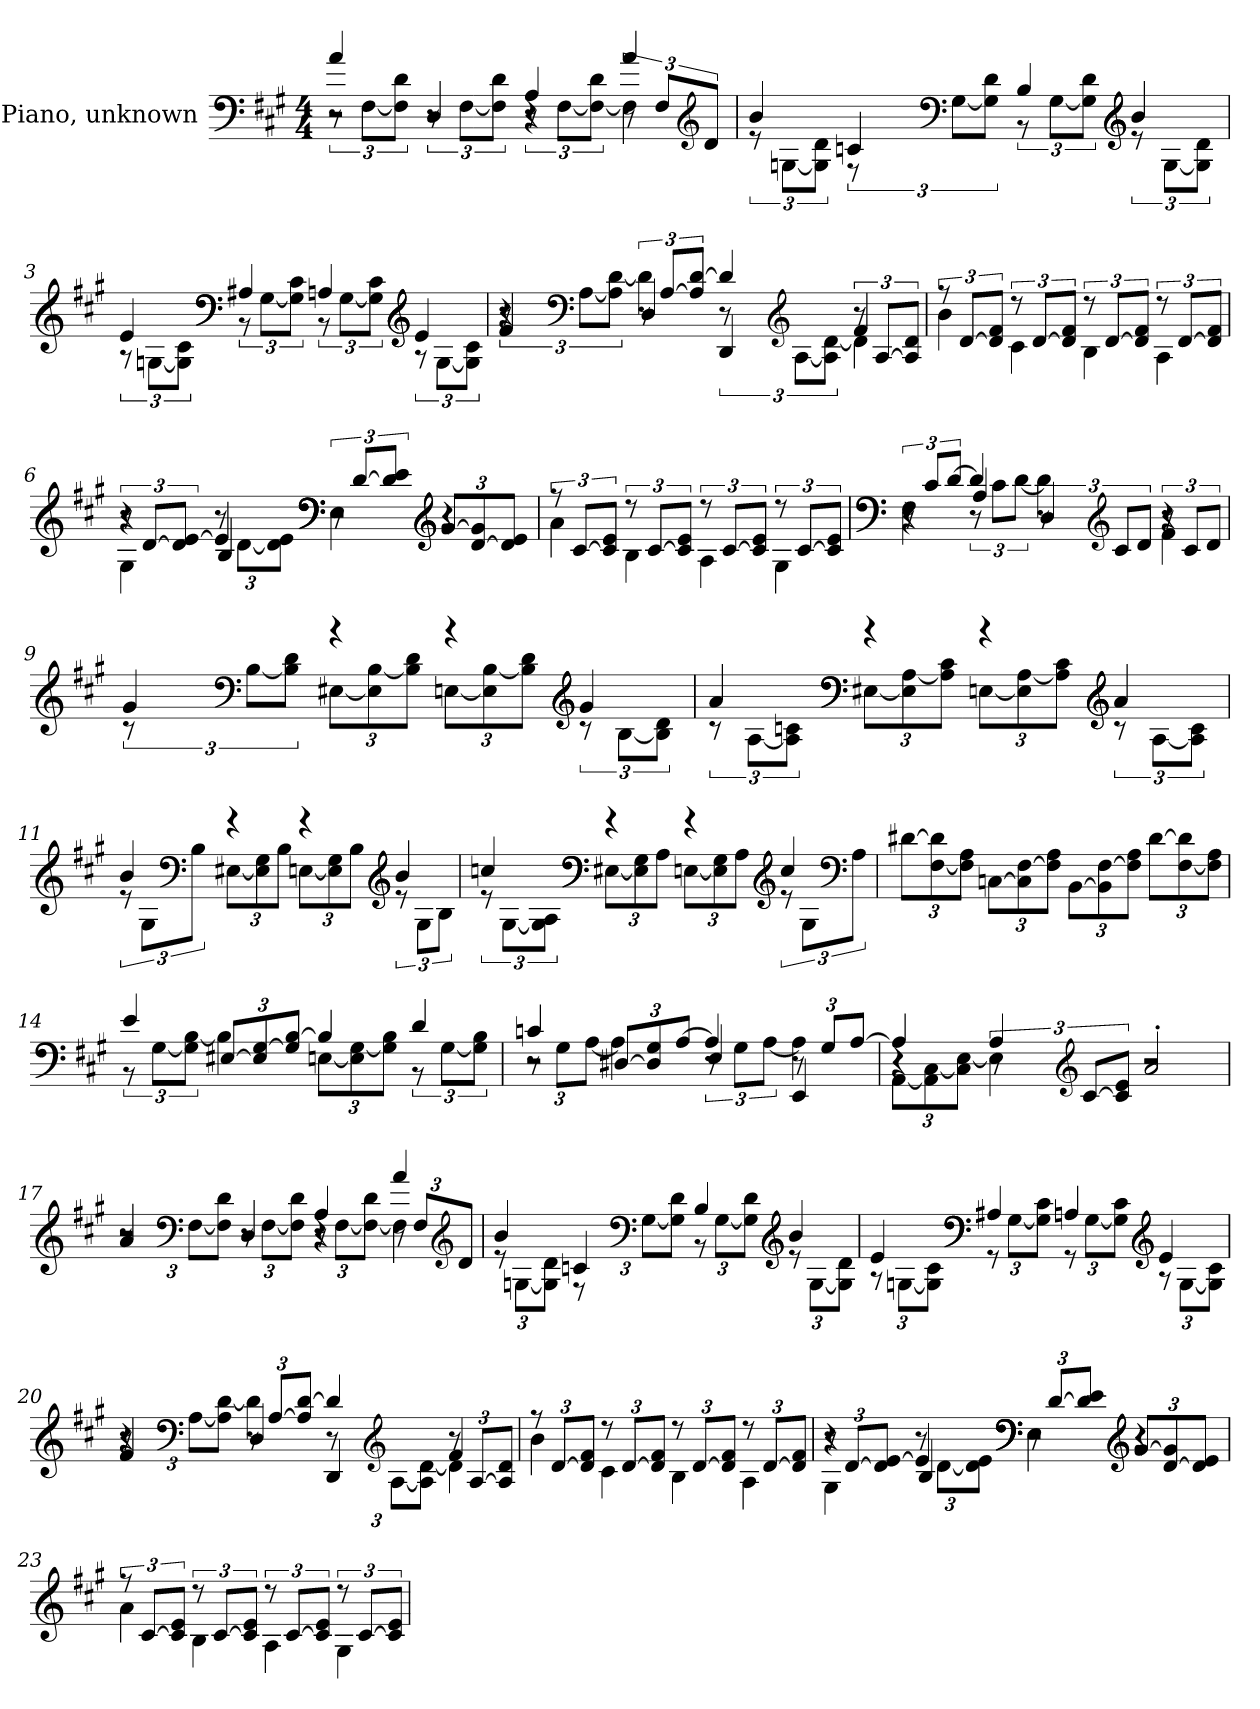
**kern
*part1
*staff1
*I"Piano, unknown
*I'Pno.
*clefF4
*k[f#c#g#]
*M4/4
*MM120
=1
*^
*	*^
2r	12r	4a/
.	[12F#\L	.
.	12F#\] 12d\J	.
.	12r	4D/
.	[12F#\L	.
.	12F#\] 12d\J	.
4r	12r	4A/
.	[12F#\L	.
.	12F#\_ 12d\J	.
4a/	4F#\]	12r
.	.	12F#/L
*clefG2	*	*
.	.	12d/J
*	*v	*v
=2	=2
4b/	12r
.	[12Gn\L
.	12G\] 12d\J
4cn/	12r
*clefF4	*
.	[12G\L
.	12G\] 12d\J
4B/	12r
.	[12G\L
.	12G\] 12d\J
*clefG2	*
4b/	12r
.	[12G\L
.	12G\] 12d\J
!!LO:LB:g=z	!!
=3	=3
4e/	12r
.	[12Gn\L
.	12G\] 12c#\J
*clefF4	*
4A#X/	12r
.	[12G\L
.	12G\] 12c#\J
4An/	12r
.	[12G\L
.	12G\] 12c#\J
*clefG2	*
4e/	12r
.	[12G\L
.	12G\] 12c#\J
=4	=4
*	*^
4f#/	12r	4r
*clefF4	*	*
.	[12A\L	.
.	12A\] [12d\J	.
12r	4d\]	4D/
[12A/L	.	.
12A/] [12d/J	.	.
4d/]	12r	4DD/
*clefG2	*	*
.	[12A\L	.
.	12A\] [12d\J	.
12r	4d\]	4f#/
[12A/L	.	.
12A/] 12d/J	.	.
*	*v	*v
!!LO:LB:g=z
=5	=5
12r	4b\
[12d/L	.
12d/] 12f#/J	.
12r	4c#\
[12d/L	.
12d/] 12f#/J	.
12r	4B\
[12d/L	.
12d/] 12f#/J	.
12r	4A\
[12d/L	.
12d/] 12f#/J	.
=6	=6
*	*^
12r	4G#\	4r
[12d/L	.	.
12d/] [12e/J	.	.
4e/]	12r	4B/
.	[12d\L	.
.	12d\] 12e\J	.
*clefF4	*	*
12r	4E\	2r
[12d/L	.	.
12d/] 12e/J	.	.
*clefG2	*	*
*Xbrackettup	*	*
[12g#/L	4r	.
[12d/ 12g#/]	.	.
12d/] 12e/J	.	.
*v	*v	*v
!!LO:LB:g=z
=7
*brackettup
*^
12r	4a\
[12c#/L	.
12c#/] 12e/J	.
12r	4B\
[12c#/L	.
12c#/] 12e/J	.
12r	4A\
[12c#/L	.
12c#/] 12e/J	.
12r	4G#\
[12c#/L	.
12c#/] 12e/J	.
*v	*v
=8
*clefF4
*^
*	*^
12r	4F#\	4r
12c#/L	.	.
[12d/J	.	.
4d/]	12r	4A/
.	12c#\L	.
.	[12d\J	.
12r	4d\]	4D/
*clefG2	*	*
12c#/L	.	.
12d/J	.	.
12r	4f#\	4r
12c#/L	.	.
12d/J	.	.
*	*v	*v
!!LO:LB:g=z
=9	=9
4g#/	12r
*clefF4	*
.	[12B\L
.	12B\] 12d\J
*	*Xbrackettup
4r	[12E#X\L
.	12E#\] [12B\
.	12B\] 12d\J
4r	[12En\L
.	12E\] [12B\
.	12B\] 12d\J
*clefG2	*
*	*brackettup
4g#/	12r
.	[12B\L
.	12B\] 12d\J
=10	=10
4a/	12r
.	[12A\L
.	12A\] 12cn\J
*clefF4	*
*	*Xbrackettup
4r	[12E#X\L
.	12E#\] [12A\
.	12A\] 12c\J
4r	[12En\L
.	12E\] [12A\
.	12A\] 12c\J
*clefG2	*
*	*brackettup
4a/	12r
.	[12A\L
.	12A\] 12c\J
!!LO:LB:g=z	!!
=11	=11
4b/	12r
.	12G#\L
*clefF4	*
.	12B\J
*	*Xbrackettup
4r	[12E#X\L
.	12E#\] 12G#\
.	12B\J
4r	[12En\L
.	12E\] 12G#\
.	12B\J
*clefG2	*
*	*brackettup
4b/	12r
.	12G#\L
.	12B\J
=12	=12
4ccn/	12r
.	[12G#\L
.	12G#\] 12A\J
*clefF4	*
*	*Xbrackettup
4r	[12E#X\L
.	12E#\] 12G#\
.	12A\J
4r	[12En\L
.	12E\] 12G#\
.	12A\J
*clefG2	*
*	*brackettup
4cc/	12r
.	12G#\L
*clefF4	*
.	12A\J
*v	*v
!!LO:LB:g=z
=13
*Xbrackettup
[12d#X\L
[12F#\ 12d#\]
12F#\] 12A\J
[12Cn\L
12C\] [12F#\
12F#\] 12A\J
[12BB\L
12BB\] [12F#\
12F#\] 12A\J
[12d#\L
[12F#\ 12d#\]
12F#\] 12A\J
=14
*^
*	*brackettup
4e/	12r
.	[12G#\L
.	12G#\] [12B\J
*Xbrackettup	*
[12E#X/L	4B\]
12E#/] [12G#/	.
12G#/] [12B/J	.
4B/]	[12En\L
.	12E\] [12G#\
.	12G#\] 12B\J
*	*brackettup
4d/	12r
.	[12G#\L
.	12G#\] 12B\J
!!LO:LB:g=z	!!
=15	=15
*	*^
4cn/	12r	2r
.	12G#\L	.
.	[12A\J	.
*Xbrackettup	*	*
[12D#X/L	4A\]	.
12D#/] 12G#/	.	.
[12A/J	.	.
*	*brackettup	*
4A/]	12r	4E/
.	12G#\L	.
.	[12A\J	.
12r	4A\]	4EE/
12G#/L	.	.
[12A/J	.	.
=16	=16	=16
*	*Xbrackettup	*
4A/]	[12AA\L	4r
.	12AA\] [12C#\	.
.	12C#\] [12E\J	.
*brackettup	*	*
12r	4E\]	4A/
*clefG2	*	*
[12c#/L	.	.
12c#/] 12e/J	.	.
2a'/	2r	2r
!!LO:LB:g=z	!!	!!
=17	=17	=17
2r	12r	4a/
*clefF4	*	*
.	[12F#\L	.
.	12F#\] 12d\J	.
.	12r	4D/
.	[12F#\L	.
.	12F#\] 12d\J	.
4r	12r	4A/
.	[12F#\L	.
.	12F#\_ 12d\J	.
4a/	4F#\]	12r
.	.	12F#/L
*clefG2	*	*
.	.	12d/J
*	*v	*v
=18	=18
4b/	12r
.	[12Gn\L
.	12G\] 12d\J
4cn/	12r
*clefF4	*
.	[12G\L
.	12G\] 12d\J
4B/	12r
.	[12G\L
.	12G\] 12d\J
*clefG2	*
4b/	12r
.	[12G\L
.	12G\] 12d\J
!!LO:LB:g=z	!!
=19	=19
4e/	12r
.	[12Gn\L
.	12G\] 12c#\J
*clefF4	*
4A#X/	12r
.	[12G\L
.	12G\] 12c#\J
4An/	12r
.	[12G\L
.	12G\] 12c#\J
*clefG2	*
4e/	12r
.	[12G\L
.	12G\] 12c#\J
=20	=20
*	*^
4f#/	12r	4r
*clefF4	*	*
.	[12A\L	.
.	12A\] [12d\J	.
12r	4d\]	4D/
[12A/L	.	.
12A/] [12d/J	.	.
4d/]	12r	4DD/
*clefG2	*	*
.	[12A\L	.
.	12A\] [12d\J	.
12r	4d\]	4f#/
[12A/L	.	.
12A/] 12d/J	.	.
*	*v	*v
!!LO:LB:g=z
=21	=21
12r	4b\
[12d/L	.
12d/] 12f#/J	.
12r	4c#\
[12d/L	.
12d/] 12f#/J	.
12r	4B\
[12d/L	.
12d/] 12f#/J	.
12r	4A\
[12d/L	.
12d/] 12f#/J	.
=22	=22
*	*^
12r	4G#\	4r
[12d/L	.	.
12d/] [12e/J	.	.
4e/]	12r	4B/
.	[12d\L	.
.	12d\] 12e\J	.
*clefF4	*	*
12r	4E\	2r
[12d/L	.	.
12d/] 12e/J	.	.
*clefG2	*	*
*Xbrackettup	*	*
[12g#/L	4r	.
[12d/ 12g#/]	.	.
12d/] 12e/J	.	.
*v	*v	*v
!!LO:PB:g=z
=23
*brackettup
*^
12r	4a\
[12c#/L	.
12c#/] 12e/J	.
12r	4B\
[12c#/L	.
12c#/] 12e/J	.
12r	4A\
[12c#/L	.
12c#/] 12e/J	.
12r	4G#\
[12c#/L	.
12c#/] 12e/J	.
*v	*v
=
*-
